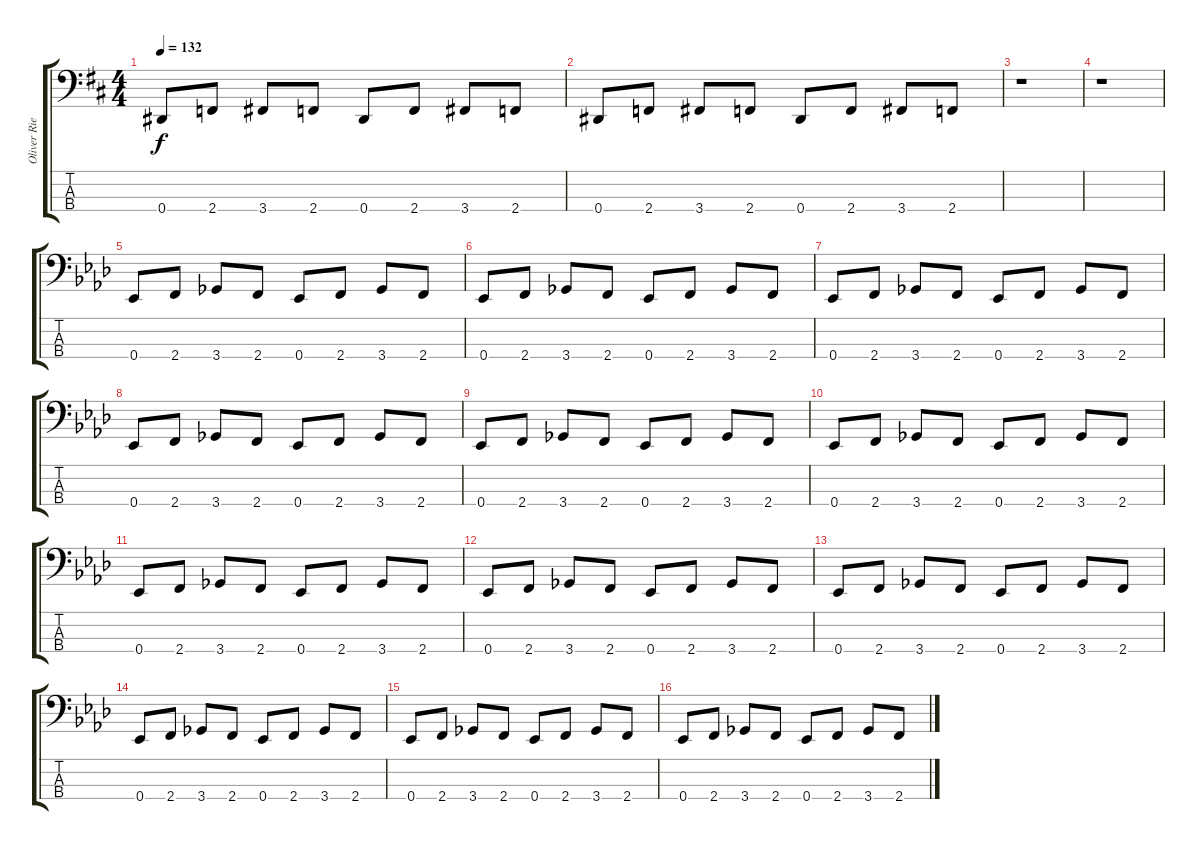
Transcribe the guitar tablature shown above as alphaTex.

\track ("Oliver Riedel - Bass" "Oliver Rie") {instrument electricbassfinger}
\staff {score tabs}
\tuning (Gb2 Db2 Ab1 Eb1) {hide}
\ts (4 4)
\tempo 132
\clef f4
\ks d
0.4.8{dy f} 2.4.8 3.4.8 2.4.8 0.4.8 2.4.8 3.4.8 2.4.8 |
0.4.8 2.4.8 3.4.8 2.4.8 0.4.8 2.4.8 3.4.8 2.4.8 |
r.1 |
r.1 |
\ks fminor
0.4.8 2.4.8 3.4.8 2.4.8 0.4.8 2.4.8 3.4.8 2.4.8 |
0.4.8 2.4.8 3.4.8 2.4.8 0.4.8 2.4.8 3.4.8 2.4.8 |
0.4.8 2.4.8 3.4.8 2.4.8 0.4.8 2.4.8 3.4.8 2.4.8 |
0.4.8 2.4.8 3.4.8 2.4.8 0.4.8 2.4.8 3.4.8 2.4.8 |
0.4.8 2.4.8 3.4.8 2.4.8 0.4.8 2.4.8 3.4.8 2.4.8 |
0.4.8 2.4.8 3.4.8 2.4.8 0.4.8 2.4.8 3.4.8 2.4.8 |
0.4.8 2.4.8 3.4.8 2.4.8 0.4.8 2.4.8 3.4.8 2.4.8 |
0.4.8 2.4.8 3.4.8 2.4.8 0.4.8 2.4.8 3.4.8 2.4.8 |
0.4.8 2.4.8 3.4.8 2.4.8 0.4.8 2.4.8 3.4.8 2.4.8 |
0.4.8 2.4.8 3.4.8 2.4.8 0.4.8 2.4.8 3.4.8 2.4.8 |
0.4.8 2.4.8 3.4.8 2.4.8 0.4.8 2.4.8 3.4.8 2.4.8 |
0.4.8 2.4.8 3.4.8 2.4.8 0.4.8 2.4.8 3.4.8 2.4.8
